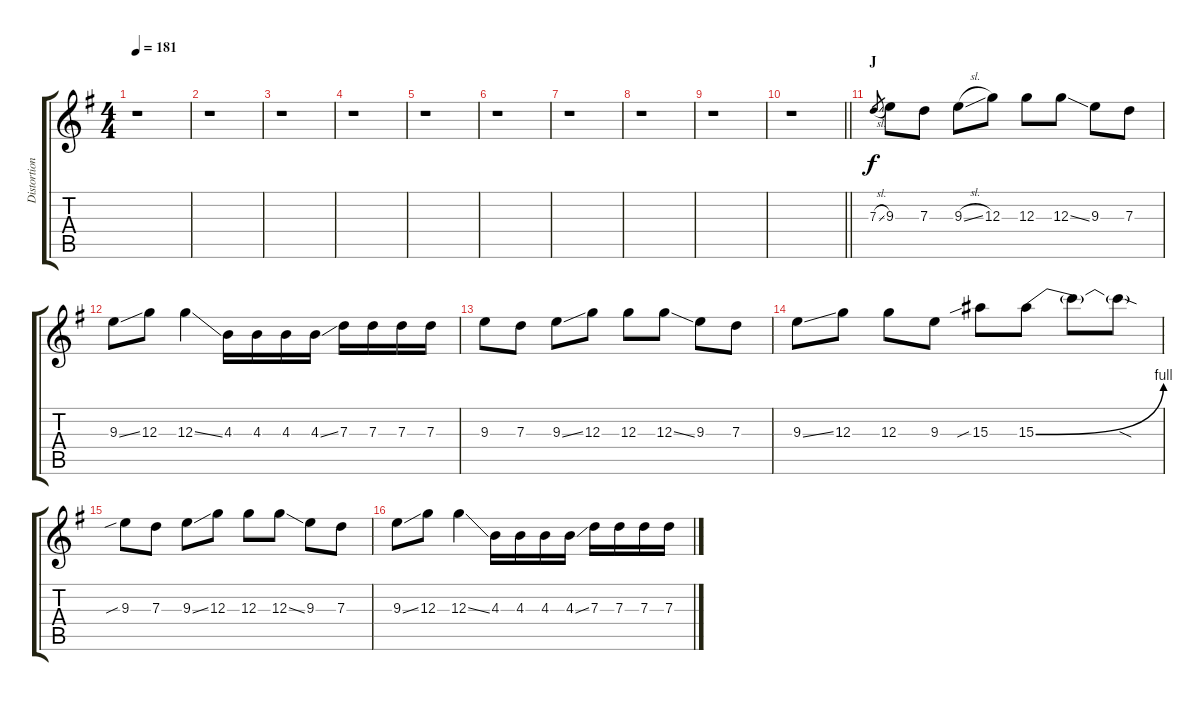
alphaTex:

\track ("Distortion 2" "Distortion") {instrument distortionguitar}
\staff {score tabs}
\tuning (E4 B3 G3 D3 A2 E2) {hide}
\ts (4 4)
\tempo 181
\clef g2
\ks g
r.1{dy f} |
r.1 |
r.1 |
r.1 |
r.1 |
r.1 |
r.1 |
r.1 |
r.1 |
\barLineRight lightlight
r.1 |
\section ("" "J")
7.3{sl}.8{gr} 9.3.8 7.3.8 9.3{sl}.8 12.3.8 12.3.8 12.3{ss}.8 9.3.8 7.3.8 |
9.3{ss}.8 12.3.8 12.3{ss}.4 4.3.16 4.3.16 4.3.16 4.3{ss}.16 7.3.16 7.3.16 7.3.16 7.3.16 |
9.3.8 7.3.8 9.3{ss}.8 12.3.8 12.3.8 12.3{ss}.8 9.3.8 7.3.8 |
9.3{ss}.8 12.3.8 12.3.8 9.3.8 15.3{sib}.8 15.3{be (bend 0 0 60 4)}.8 15.3{t}.8 15.3{sod t}.8 |
9.3{sib}.8 7.3.8 9.3{ss}.8 12.3.8 12.3.8 12.3{ss}.8 9.3.8 7.3.8 |
9.3{ss}.8 12.3.8 12.3{ss}.4 4.3.16 4.3.16 4.3.16 4.3{ss}.16 7.3.16 7.3.16 7.3.16 7.3.16
